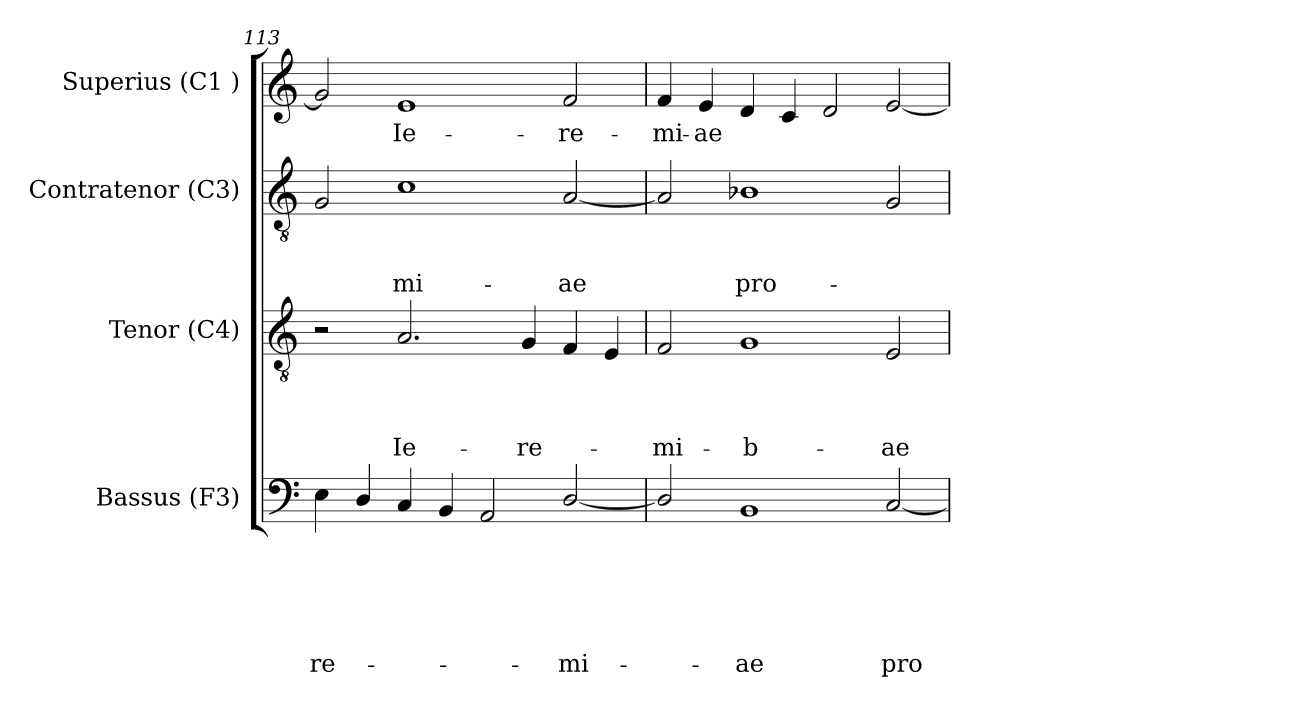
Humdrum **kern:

**kern	**text	**text	**text	**text	**text	**text	**kern	**text	**text	**text	**text	**kern	**text	**text	**text	**kern	**text
*part4	*part4	*part4	*part4	*part4	*part4	*part4	*part3	*part3	*part3	*part3	*part3	*part2	*part2	*part2	*part2	*part1	*part1
*staff4	*staff4	*staff4	*staff4	*staff4	*staff4	*staff4	*staff3	*staff3	*staff3	*staff3	*staff3	*staff2	*staff2	*staff2	*staff2	*staff1	*staff1
*I"Bassus (F3)	*	*	*	*	*	*	*I"Tenor (C4)	*	*	*	*	*I"Contratenor (C3)	*	*	*	*I"Superius (C1 )	*
*I'Bass.	*	*	*	*	*	*	*I'T.	*	*	*	*	*I'C.	*	*	*	*I'S.	*
*clefF4	*	*	*	*	*	*	*clefGv2	*	*	*	*	*clefGv2	*	*	*	*clefG2	*
*k[]	*	*	*	*	*	*	*k[]	*	*	*	*	*k[]	*	*	*	*k[]	*
*C:	*	*	*	*	*	*	*C:	*	*	*	*	*C:	*	*	*	*C:	*
=113	=113	=113	=113	=113	=113	=113	=113	=113	=113	=113	=113	=113	=113	=113	=113	=113	=113
!	!	!	!	!	!	!LO:LY:b	!	!	!	!	!	!	!	!	!	!	!
4E\	.	.	.	.	.	-re-	2r	.	.	.	.	2G/	.	.	.	2g/]	.
4D/	.	.	.	.	.	.	.	.	.	.	.	.	.	.	.	.	.
!	!	!	!	!	!	!	!	!	!	!	!LO:LY:b	!	!	!	!LO:LY:b	!	!LO:LY:b
4C/	.	.	.	.	.	.	2.A/	.	.	.	Ie-	1c	.	.	-mi-	1e	Ie-
4BB/	.	.	.	.	.	.	.	.	.	.	.	.	.	.	.	.	.
2AA/	.	.	.	.	.	.	.	.	.	.	.	.	.	.	.	.	.
!	!	!	!	!	!	!	!	!	!	!	!LO:LY:b	!	!	!	!	!	!
.	.	.	.	.	.	.	4G/	.	.	.	-re-	.	.	.	.	.	.
!	!	!	!	!	!	!LO:LY:b	!	!	!	!	!	!	!	!	!LO:LY:b	!	!LO:LY:b
[<2D/	.	.	.	.	.	-mi-	4F/	.	.	.	.	[<2A/	.	.	-ae	2f/	-re-
.	.	.	.	.	.	.	4E/	.	.	.	.	.	.	.	.	.	.
!!LO:LB:g=z
=114	=114	=114	=114	=114	=114	=114	=114	=114	=114	=114	=114	=114	=114	=114	=114	=114	=114
!	!	!	!	!	!	!	!	!	!	!	!LO:LY:b	!	!	!	!	!	!LO:LY:b
2D/]	.	.	.	.	.	.	2F/	.	.	.	-mi-	2A/]	.	.	.	4f/	-mi-
!	!	!	!	!	!	!	!	!	!	!	!	!	!	!	!	!	!LO:LY:b
.	.	.	.	.	.	.	.	.	.	.	.	.	.	.	.	4e/	-ae
!	!	!	!	!	!	!LO:LY:b	!	!	!	!	!LO:LY:b	!	!	!	!LO:LY:b	!	!
1BB	.	.	.	.	.	-ae	1G	.	.	.	-b-	1B-	.	.	pro-	4d/	.
.	.	.	.	.	.	.	.	.	.	.	.	.	.	.	.	4c/	.
.	.	.	.	.	.	.	.	.	.	.	.	.	.	.	.	2d/	.
!	!	!	!	!	!	!LO:LY:b	!	!	!	!	!LO:LY:b	!	!	!	!	!	!
[<2C/	.	.	.	.	.	pro-	2E/	.	.	.	-ae	2G/	.	.	.	[<2e/	.
=	=	=	=	=	=	=	=	=	=	=	=	=	=	=	=	=	=
*-	*-	*-	*-	*-	*-	*-	*-	*-	*-	*-	*-	*-	*-	*-	*-	*-	*-
